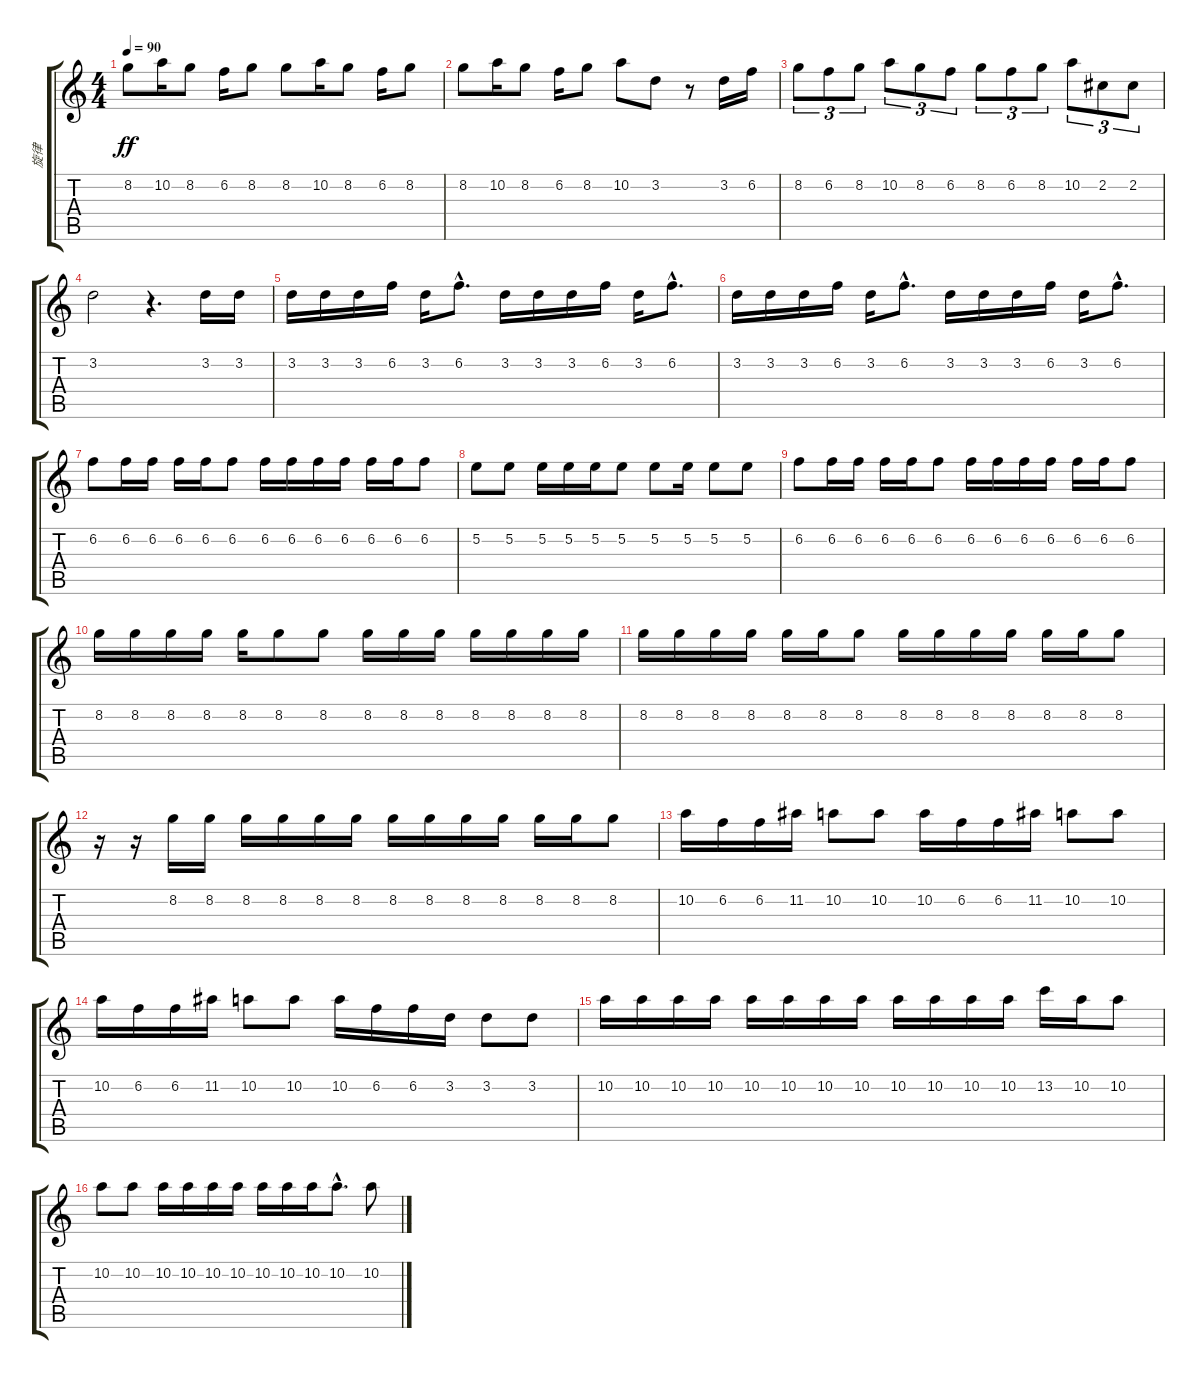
\track ("旋律" "旋律") {instrument overdrivenguitar}
\staff {score tabs}
\tuning (E4 B3 G3 D3 A2 E2) {hide}
\ts (4 4)
\tempo 90
\clef g2
\ks c
8.2.8{dy ff} 10.2.16 8.2.8 6.2.16 8.2.8 8.2.8 10.2.16 8.2.8 6.2.16 8.2.8 |
8.2.8 10.2.16 8.2.8 6.2.16 8.2.8 10.2.8 3.2.8 r.8 3.2.16 6.2.16 |
8.2.8{tu (3 2)} 6.2.8{tu (3 2)} 8.2.8{tu (3 2)} 10.2.8{tu (3 2)} 8.2.8{tu (3 2)} 6.2.8{tu (3 2)} 8.2.8{tu (3 2)} 6.2.8{tu (3 2)} 8.2.8{tu (3 2)} 10.2.8{tu (3 2)} 2.2.8{tu (3 2)} 2.2.8{tu (3 2)} |
3.2.2 r.4{d} 3.2.16 3.2.16 |
3.2.16 3.2.16 3.2.16 6.2.16 3.2.16 6.2{hac}.8{d} 3.2.16 3.2.16 3.2.16 6.2.16 3.2.16 6.2{hac}.8{d} |
3.2.16 3.2.16 3.2.16 6.2.16 3.2.16 6.2{hac}.8{d} 3.2.16 3.2.16 3.2.16 6.2.16 3.2.16 6.2{hac}.8{d} |
6.2.8 6.2.16 6.2.16 6.2.16 6.2.16 6.2.8 6.2.16 6.2.16 6.2.16 6.2.16 6.2.16 6.2.16 6.2.8 |
5.2.8 5.2.8 5.2.16 5.2.16 5.2.16 5.2.8 5.2.8 5.2.16 5.2.8 5.2.8 |
6.2.8 6.2.16 6.2.16 6.2.16 6.2.16 6.2.8 6.2.16 6.2.16 6.2.16 6.2.16 6.2.16 6.2.16 6.2.8 |
8.2.16 8.2.16 8.2.16 8.2.16 8.2.16 8.2.8 8.2.8 8.2.16 8.2.16 8.2.16 8.2.16 8.2.16 8.2.16 8.2.16 |
8.2.16 8.2.16 8.2.16 8.2.16 8.2.16 8.2.16 8.2.8 8.2.16 8.2.16 8.2.16 8.2.16 8.2.16 8.2.16 8.2.8 |
r.16 r.16 8.2.16 8.2.16 8.2.16 8.2.16 8.2.16 8.2.16 8.2.16 8.2.16 8.2.16 8.2.16 8.2.16 8.2.16 8.2.8 |
10.2.16 6.2.16 6.2.16 11.2.16 10.2.8 10.2.8 10.2.16 6.2.16 6.2.16 11.2.16 10.2.8 10.2.8 |
10.2.16 6.2.16 6.2.16 11.2.16 10.2.8 10.2.8 10.2.16 6.2.16 6.2.16 3.2.16 3.2.8 3.2.8 |
10.2.16 10.2.16 10.2.16 10.2.16 10.2.16 10.2.16 10.2.16 10.2.16 10.2.16 10.2.16 10.2.16 10.2.16 13.2.16 10.2.16 10.2.8 |
10.2.8 10.2.8 10.2.16 10.2.16 10.2.16 10.2.16 10.2.16 10.2.16 10.2.16 10.2{hac}.8{d} 10.2.8
